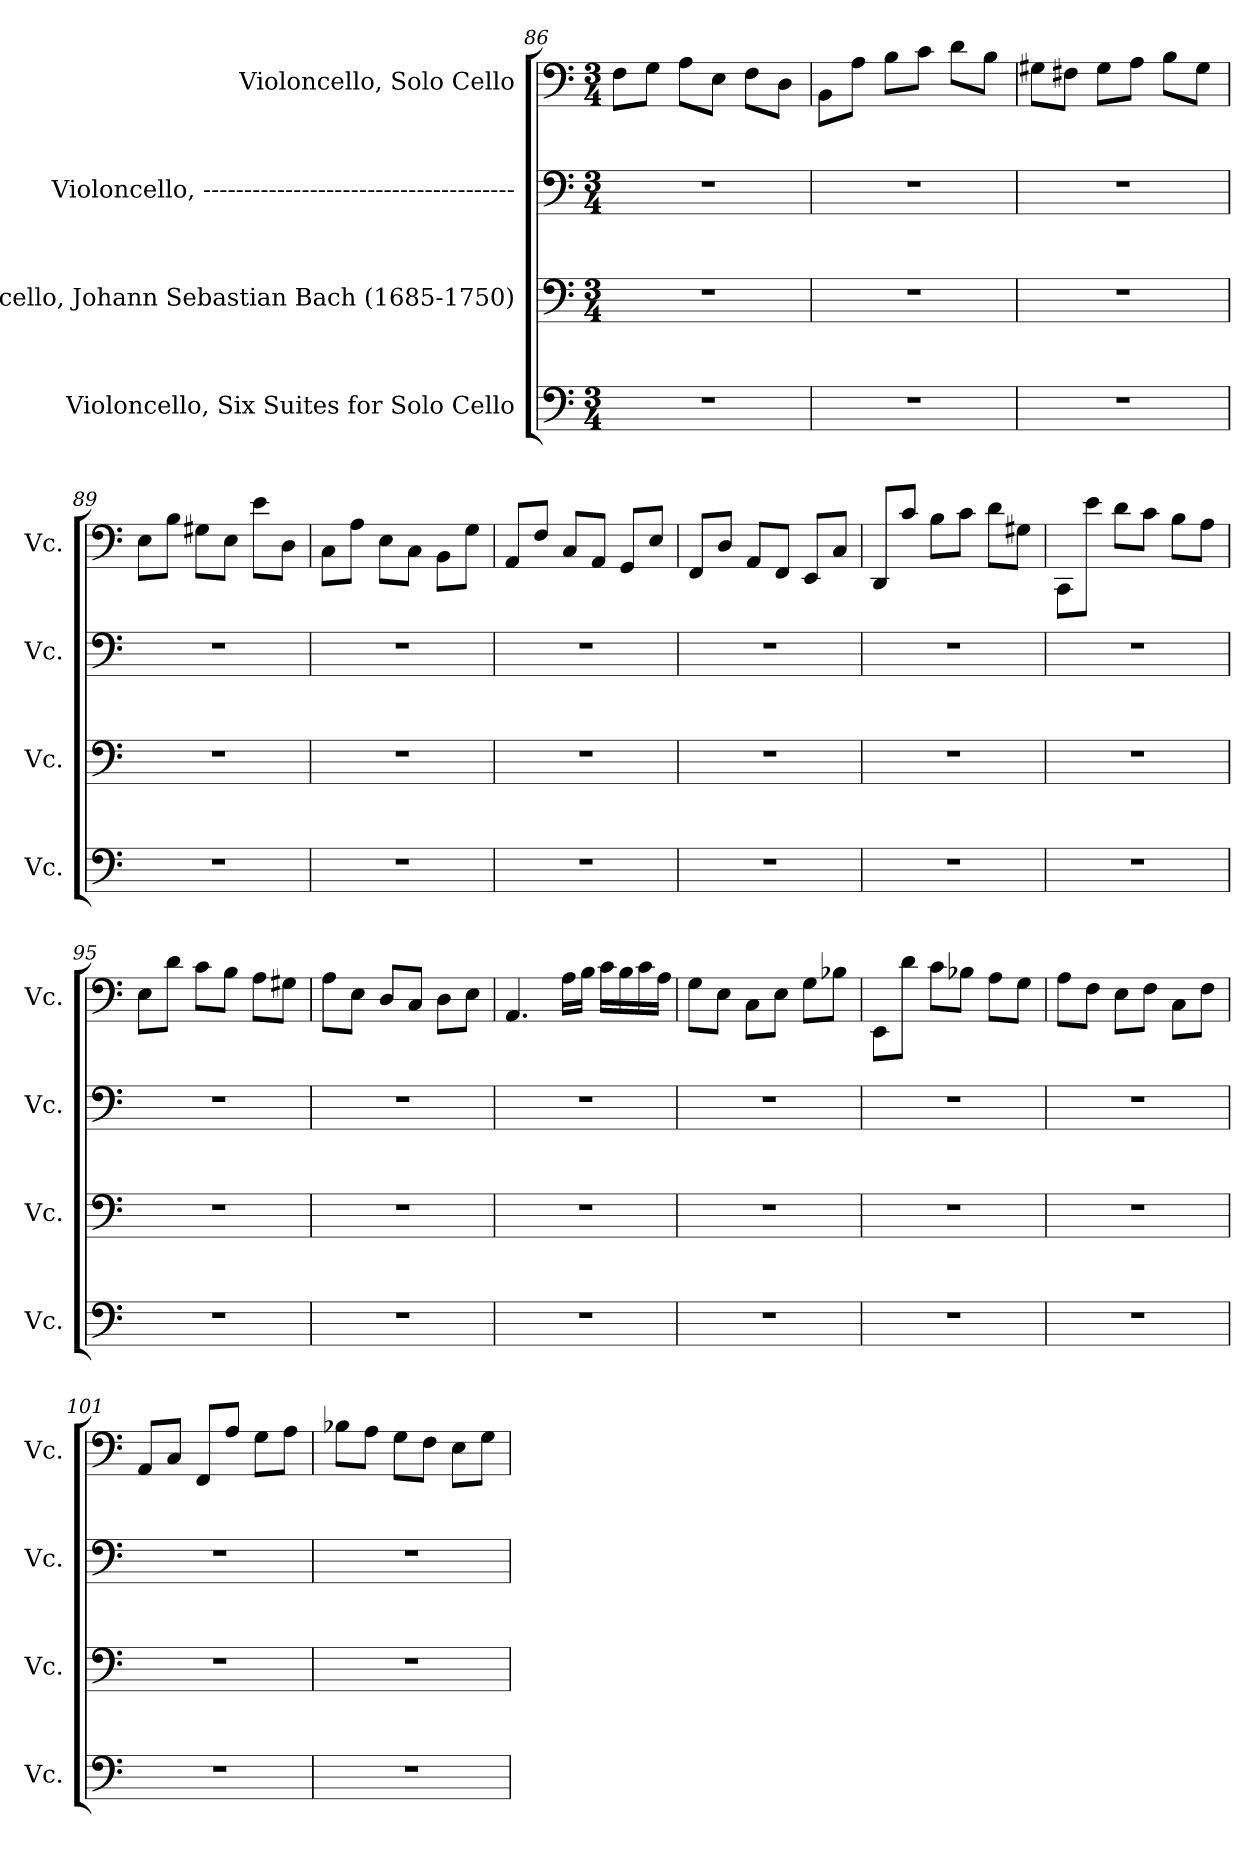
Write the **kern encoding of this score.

**kern	**kern	**kern	**kern
*part4	*part3	*part2	*part1
*staff4	*staff3	*staff2	*staff1
*I"Violoncello, Six Suites for Solo Cello	*I"Violoncello, Johann Sebastian Bach  (1685-1750)	*I"Violoncello, --------------------------------------	*I"Violoncello, Solo Cello
*I'Vc.	*I'Vc.	*I'Vc.	*I'Vc.
*clefF4	*clefF4	*clefF4	*clefF4
*k[]	*k[]	*k[]	*k[]
*M3/4	*M3/4	*M3/4	*M3/4
=86	=86	=86	=86
2.r	2.r	2.r	8F\L
.	.	.	8G\J
.	.	.	8A\L
.	.	.	8E\J
.	.	.	8F\L
.	.	.	8D\J
=87	=87	=87	=87
2.r	2.r	2.r	8BB\L
.	.	.	8A\J
.	.	.	8B\L
.	.	.	8c\J
.	.	.	8d\L
.	.	.	8B\J
!!LO:PB:g=z
=88	=88	=88	=88
2.r	2.r	2.r	8G#X\L
.	.	.	8F#X\J
.	.	.	8G#\L
.	.	.	8A\J
.	.	.	8B\L
.	.	.	8G#\J
=89	=89	=89	=89
2.r	2.r	2.r	8E\L
.	.	.	8B\J
.	.	.	8G#X\L
.	.	.	8E\J
.	.	.	8e\L
.	.	.	8D\J
=90	=90	=90	=90
2.r	2.r	2.r	8C\L
.	.	.	8A\J
.	.	.	8E\L
.	.	.	8C\J
.	.	.	8BB\L
.	.	.	8G\J
=91	=91	=91	=91
2.r	2.r	2.r	8AA/L
.	.	.	8F/J
.	.	.	8C/L
.	.	.	8AA/J
.	.	.	8GG/L
.	.	.	8E/J
=92	=92	=92	=92
2.r	2.r	2.r	8FF/L
.	.	.	8D/J
.	.	.	8AA/L
.	.	.	8FF/J
.	.	.	8EE/L
.	.	.	8C/J
=93	=93	=93	=93
2.r	2.r	2.r	8DD/L
.	.	.	8c/J
.	.	.	8B\L
.	.	.	8c\J
.	.	.	8d\L
.	.	.	8G#X\J
!!LO:LB:g=z
=94	=94	=94	=94
2.r	2.r	2.r	8CC\L
.	.	.	8e\J
.	.	.	8d\L
.	.	.	8c\J
.	.	.	8B\L
.	.	.	8A\J
=95	=95	=95	=95
2.r	2.r	2.r	8E\L
.	.	.	8d\J
.	.	.	8c\L
.	.	.	8B\J
.	.	.	8A\L
.	.	.	8G#X\J
=96	=96	=96	=96
2.r	2.r	2.r	8A\L
.	.	.	8E\J
.	.	.	8D/L
.	.	.	8C/J
.	.	.	8D\L
.	.	.	8E\J
=97	=97	=97	=97
2.r	2.r	2.r	4.AA/
.	.	.	16A\LL
.	.	.	16B\JJ
.	.	.	16c\LL
.	.	.	16B\
.	.	.	16c\
.	.	.	16A\JJ
=98	=98	=98	=98
2.r	2.r	2.r	8G\L
.	.	.	8E\J
.	.	.	8C\L
.	.	.	8E\J
.	.	.	8G\L
.	.	.	8B-X\J
=99	=99	=99	=99
2.r	2.r	2.r	8EE\L
.	.	.	8d\J
.	.	.	8c\L
.	.	.	8B-X\J
.	.	.	8A\L
.	.	.	8G\J
!!LO:LB:g=z
=100	=100	=100	=100
2.r	2.r	2.r	8A\L
.	.	.	8F\J
.	.	.	8E\L
.	.	.	8F\J
.	.	.	8C\L
.	.	.	8F\J
=101	=101	=101	=101
2.r	2.r	2.r	8AA/L
.	.	.	8C/J
.	.	.	8FF/L
.	.	.	8A/J
.	.	.	8G\L
.	.	.	8A\J
=102	=102	=102	=102
2.r	2.r	2.r	8B-X\L
.	.	.	8A\J
.	.	.	8G\L
.	.	.	8F\J
.	.	.	8E\L
.	.	.	8G\J
=	=	=	=
*-	*-	*-	*-
